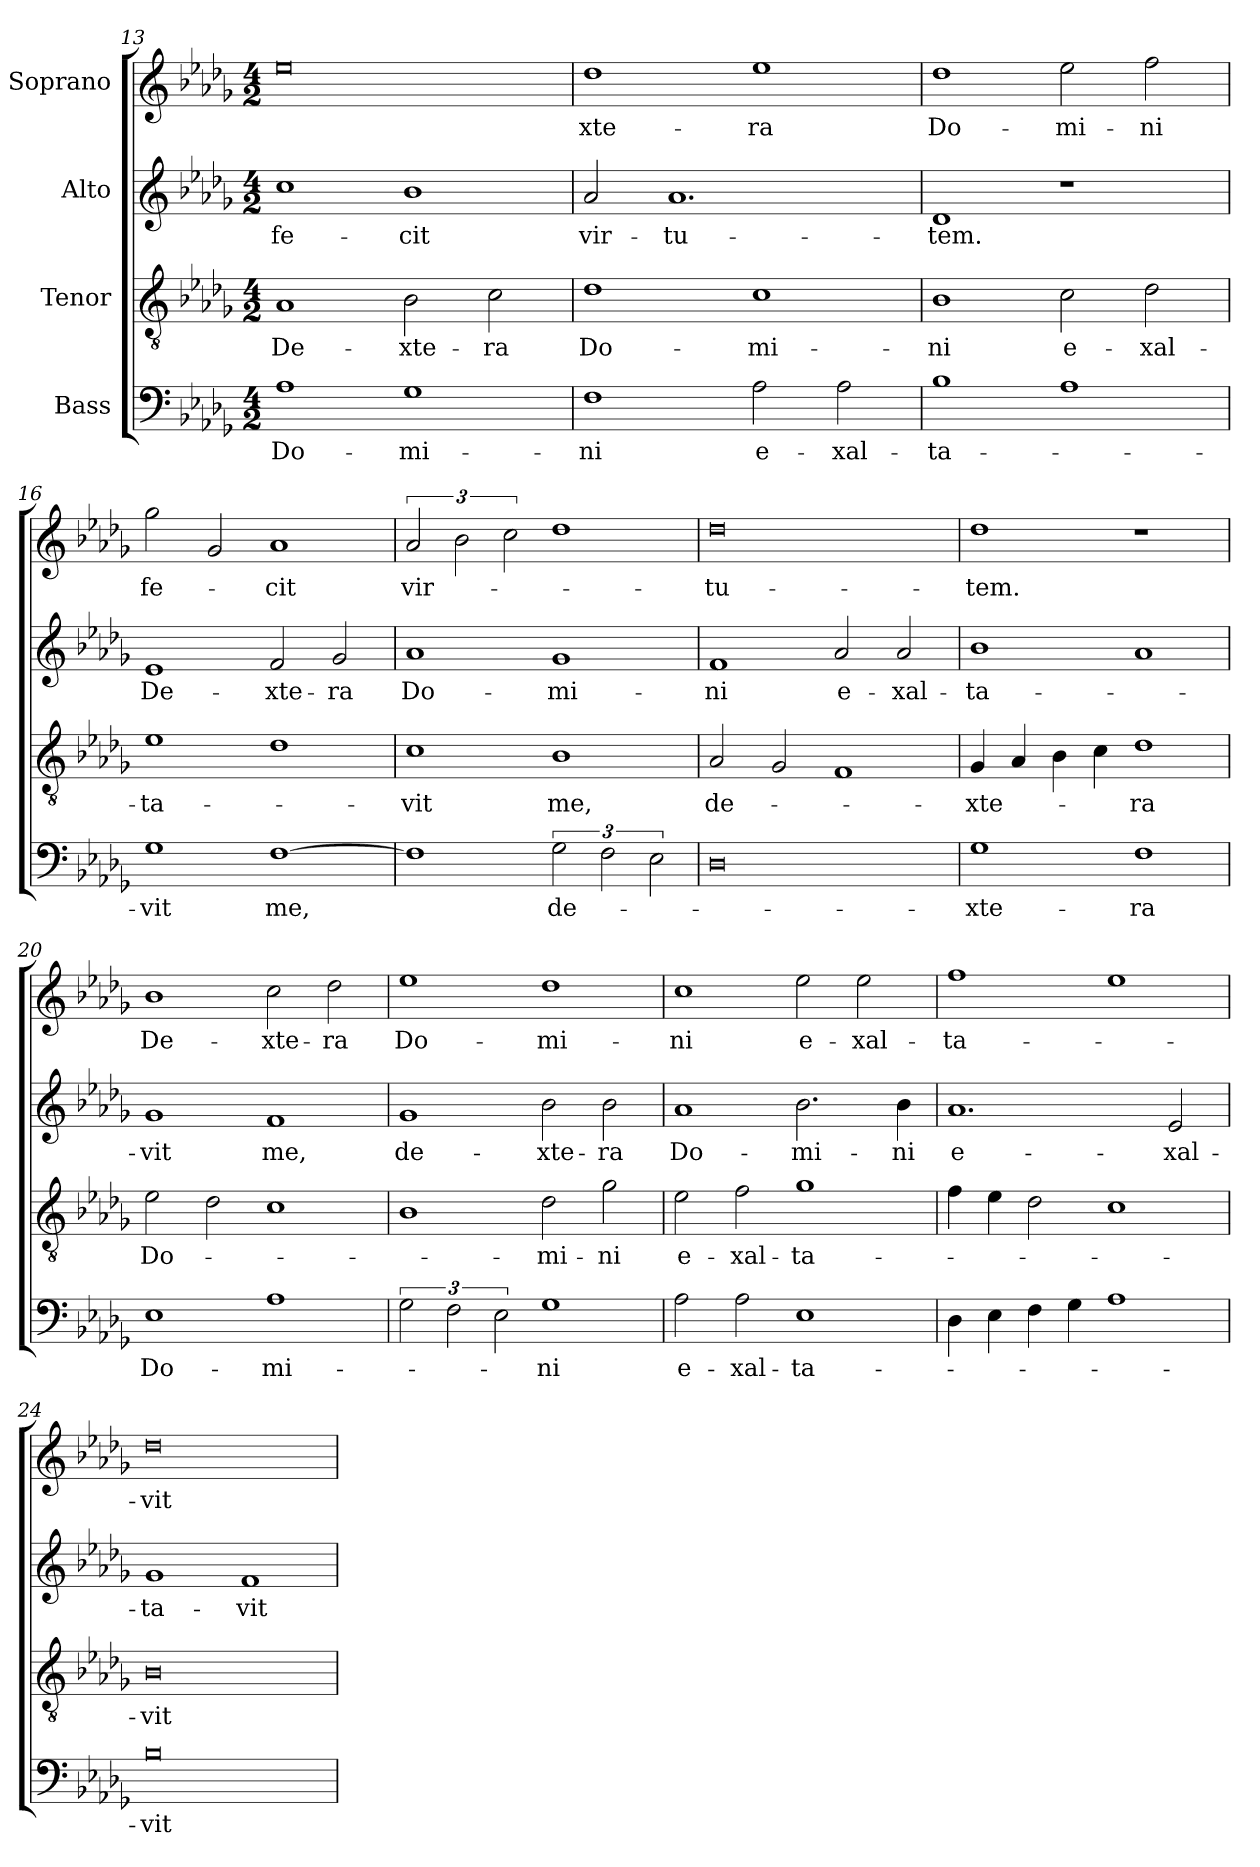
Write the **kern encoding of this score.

**kern	**text	**kern	**text	**kern	**text	**kern	**text
*part4	*part4	*part3	*part3	*part2	*part2	*part1	*part1
*staff4	*staff4	*staff3	*staff3	*staff2	*staff2	*staff1	*staff1
*I"Bass	*	*I"Tenor	*	*I"Alto	*	*I"Soprano	*
!!LO:LB:g=z
*clefF4	*	*clefGv2	*	*clefG2	*	*clefG2	*
*k[b-e-a-d-g-]	*	*k[b-e-a-d-g-]	*	*k[b-e-a-d-g-]	*	*k[b-e-a-d-g-]	*
*D-:	*	*D-:	*	*D-:	*	*D-:	*
*M4/2	*	*M4/2	*	*M4/2	*	*M4/2	*
=13	=13	=13	=13	=13	=13	=13	=13
!	!LO:LY:b	!	!LO:LY:b	!	!LO:LY:b	!	!
1A-	Do-	1A-	De-	1cc	fe-	0ee-	.
!	!LO:LY:b	!	!LO:LY:b	!	!LO:LY:b	!	!
1G-	-mi-	2B-\	-xte-	1b-	-cit	.	.
!	!	!	!LO:LY:b	!	!	!	!
.	.	2c\	-ra	.	.	.	.
=14	=14	=14	=14	=14	=14	=14	=14
!	!LO:LY:b	!	!LO:LY:b	!	!LO:LY:b	!	!LO:LY:b
1F	-ni	1d-	Do-	2a-/	vir-	1dd-	-xte-
!	!	!	!	!	!LO:LY:b	!	!
.	.	.	.	1.a-	-tu-	.	.
!	!LO:LY:b	!	!LO:LY:b	!	!	!	!LO:LY:b
2A-\	e-	1c	-mi-	.	.	1ee-	-ra
!	!LO:LY:b	!	!	!	!	!	!
2A-\	-xal-	.	.	.	.	.	.
=15	=15	=15	=15	=15	=15	=15	=15
!	!LO:LY:b	!	!LO:LY:b	!	!LO:LY:b	!	!LO:LY:b
1B-	-ta-	1B-	-ni	1d-	-tem.	1dd-	Do-
!	!	!	!LO:LY:b	!	!	!	!LO:LY:b
1A-	.	2c\	e-	1r	.	2ee-\	-mi-
!	!	!	!LO:LY:b	!	!	!	!LO:LY:b
.	.	2d-\	-xal-	.	.	2ff\	-ni
=16	=16	=16	=16	=16	=16	=16	=16
!	!LO:LY:b	!	!LO:LY:b	!	!LO:LY:b	!	!LO:LY:b
1G-	-vit	1e-	-ta-	1e-	De-	2gg-\	fe-
.	.	.	.	.	.	2g-/	.
!	!LO:LY:b	!	!	!	!LO:LY:b	!	!LO:LY:b
[1F	me,	1d-	.	2f/	-xte-	1a-	-cit
!	!	!	!	!	!LO:LY:b	!	!
.	.	.	.	2g-/	-ra	.	.
=17	=17	=17	=17	=17	=17	=17	=17
!	!	!	!LO:LY:b	!	!LO:LY:b	!	!LO:LY:b
1F]	.	1c	-vit	1a-	Do-	3a-/	vir-
.	.	.	.	.	.	3b-\	.
.	.	.	.	.	.	3cc\	.
!	!LO:LY:b	!	!LO:LY:b	!	!LO:LY:b	!	!
3G-\	de-	1B-	me,	1g-	-mi-	1dd-	.
3F\	.	.	.	.	.	.	.
3E-\	.	.	.	.	.	.	.
=18	=18	=18	=18	=18	=18	=18	=18
!	!	!	!LO:LY:b	!	!LO:LY:b	!	!LO:LY:b
0D-	.	2A-/	de-	1f	-ni	0dd-	-tu-
.	.	2G-/	.	.	.	.	.
!	!	!	!	!	!LO:LY:b	!	!
.	.	1F	.	2a-/	e-	.	.
!	!	!	!	!	!LO:LY:b	!	!
.	.	.	.	2a-/	-xal-	.	.
!!LO:PB:g=z
=19	=19	=19	=19	=19	=19	=19	=19
!	!LO:LY:b	!	!LO:LY:b	!	!LO:LY:b	!	!LO:LY:b
1G-	-xte-	4G-/	-xte-	1b-	-ta-	1dd-	-tem.
.	.	4A-/	.	.	.	.	.
.	.	4B-\	.	.	.	.	.
.	.	4c\	.	.	.	.	.
!	!LO:LY:b	!	!LO:LY:b	!	!	!	!
1F	-ra	1d-	-ra	1a-	.	1r	.
=20	=20	=20	=20	=20	=20	=20	=20
!	!LO:LY:b	!	!LO:LY:b	!	!LO:LY:b	!	!LO:LY:b
1E-	Do-	2e-\	Do-	1g-	-vit	1b-	De-
.	.	2d-\	.	.	.	.	.
!	!LO:LY:b	!	!	!	!LO:LY:b	!	!LO:LY:b
1A-	-mi-	1c	.	1f	me,	2cc\	-xte-
!	!	!	!	!	!	!	!LO:LY:b
.	.	.	.	.	.	2dd-\	-ra
=21	=21	=21	=21	=21	=21	=21	=21
!	!	!	!	!	!LO:LY:b	!	!LO:LY:b
3G-\	.	1B-	.	1g-	de-	1ee-	Do-
3F\	.	.	.	.	.	.	.
3E-\	.	.	.	.	.	.	.
!	!LO:LY:b	!	!LO:LY:b	!	!LO:LY:b	!	!LO:LY:b
1G-	-ni	2d-\	-mi-	2b-\	-xte-	1dd-	-mi-
!	!	!	!LO:LY:b	!	!LO:LY:b	!	!
.	.	2g-\	-ni	2b-\	-ra	.	.
=22	=22	=22	=22	=22	=22	=22	=22
!	!LO:LY:b	!	!LO:LY:b	!	!LO:LY:b	!	!LO:LY:b
2A-\	e-	2e-\	e-	1a-	Do-	1cc	-ni
!	!LO:LY:b	!	!LO:LY:b	!	!	!	!
2A-\	-xal-	2f\	-xal-	.	.	.	.
!	!LO:LY:b	!	!LO:LY:b	!	!LO:LY:b	!	!LO:LY:b
1E-	-ta-	1g-	-ta-	2.b-\	-mi-	2ee-\	e-
!	!	!	!	!	!	!	!LO:LY:b
.	.	.	.	.	.	2ee-\	-xal-
!	!	!	!	!	!LO:LY:b	!	!
.	.	.	.	4b-\	-ni	.	.
=23	=23	=23	=23	=23	=23	=23	=23
!	!	!	!	!	!LO:LY:b	!	!LO:LY:b
4D-\	.	4f\	.	1.a-	e-	1ff	-ta-
4E-\	.	4e-\	.	.	.	.	.
4F\	.	2d-\	.	.	.	.	.
4G-\	.	.	.	.	.	.	.
1A-	.	1c	.	.	.	1ee-	.
!	!	!	!	!	!LO:LY:b	!	!
.	.	.	.	2e-/	-xal-	.	.
=24	=24	=24	=24	=24	=24	=24	=24
!	!LO:LY:b	!	!LO:LY:b	!	!LO:LY:b	!	!LO:LY:b
0B-	-vit	0B-	-vit	1g-	-ta-	0dd-	-vit
!	!	!	!	!	!LO:LY:b	!	!
.	.	.	.	1f	-vit	.	.
=	=	=	=	=	=	=	=
*-	*-	*-	*-	*-	*-	*-	*-
